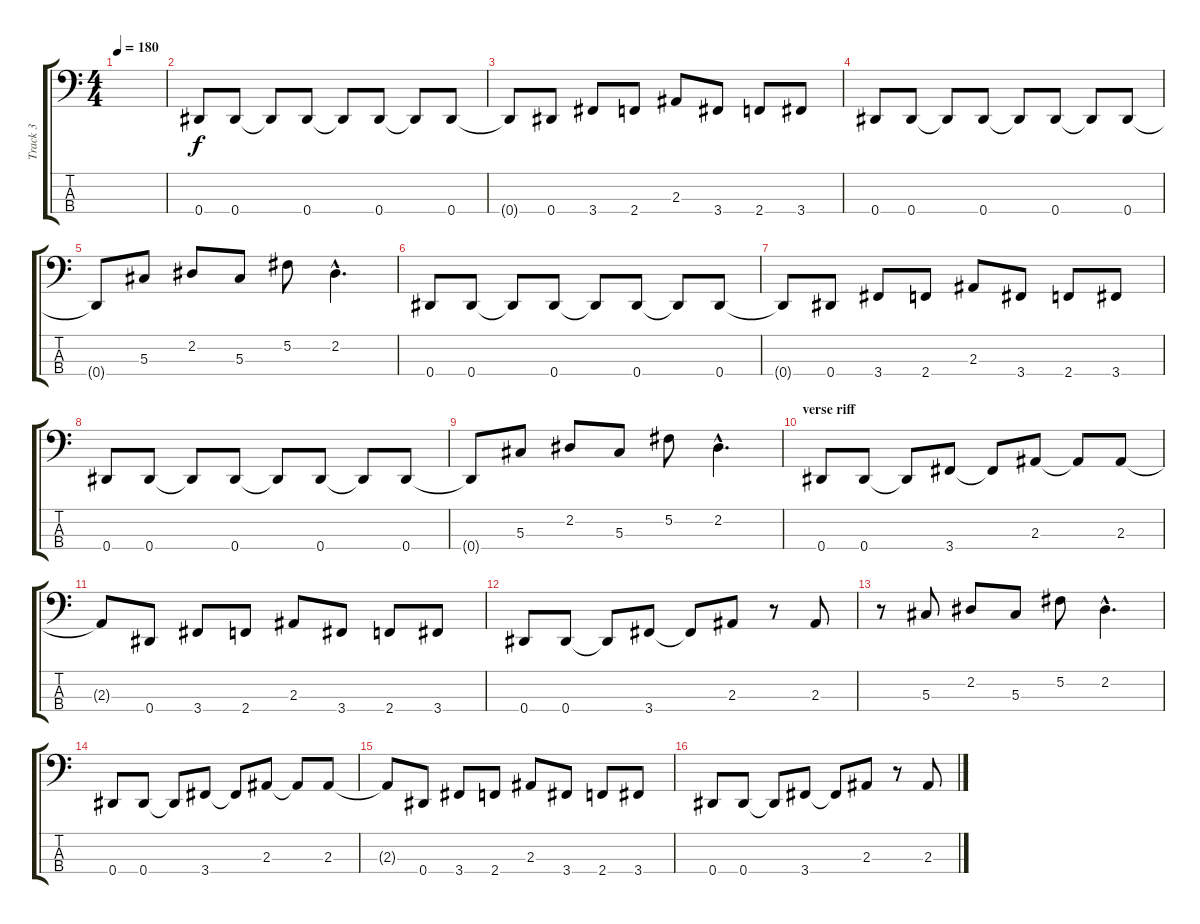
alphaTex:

\track ("Track 3" "Track 3") {instrument electricbassfinger}
\staff {score tabs}
\tuning (Gb2 Db2 Ab1 Eb1) {hide}
\ts (4 4)
\tempo 180
\clef f4
\ks c
|
0.4.8 0.4.8 0.4{t}.8 0.4.8 0.4{t}.8 0.4.8 0.4{t}.8 0.4.8 |
0.4{t}.8 0.4.8 3.4.8 2.4.8 2.3.8 3.4.8 2.4.8 3.4.8 |
0.4.8 0.4.8 0.4{t}.8 0.4.8 0.4{t}.8 0.4.8 0.4{t}.8 0.4.8 |
0.4{t}.8 5.3.8 2.2.8 5.3.8 5.2.8 2.2{hac}.4{d} |
0.4.8 0.4.8 0.4{t}.8 0.4.8 0.4{t}.8 0.4.8 0.4{t}.8 0.4.8 |
0.4{t}.8 0.4.8 3.4.8 2.4.8 2.3.8 3.4.8 2.4.8 3.4.8 |
0.4.8 0.4.8 0.4{t}.8 0.4.8 0.4{t}.8 0.4.8 0.4{t}.8 0.4.8 |
0.4{t}.8 5.3.8 2.2.8 5.3.8 5.2.8 2.2{hac}.4{d} |
\section ("" "verse riff")
0.4.8 0.4.8 0.4{t}.8 3.4.8 3.4{t}.8 2.3.8 2.3{t}.8 2.3.8 |
2.3{t}.8 0.4.8 3.4.8 2.4.8 2.3.8 3.4.8 2.4.8 3.4.8 |
0.4.8 0.4.8 0.4{t}.8 3.4.8 3.4{t}.8 2.3.8 r.8 2.3.8 |
r.8 5.3.8 2.2.8 5.3.8 5.2.8 2.2{hac}.4{d} |
0.4.8 0.4.8 0.4{t}.8 3.4.8 3.4{t}.8 2.3.8 2.3{t}.8 2.3.8 |
2.3{t}.8 0.4.8 3.4.8 2.4.8 2.3.8 3.4.8 2.4.8 3.4.8 |
0.4.8 0.4.8 0.4{t}.8 3.4.8 3.4{t}.8 2.3.8 r.8 2.3.8
